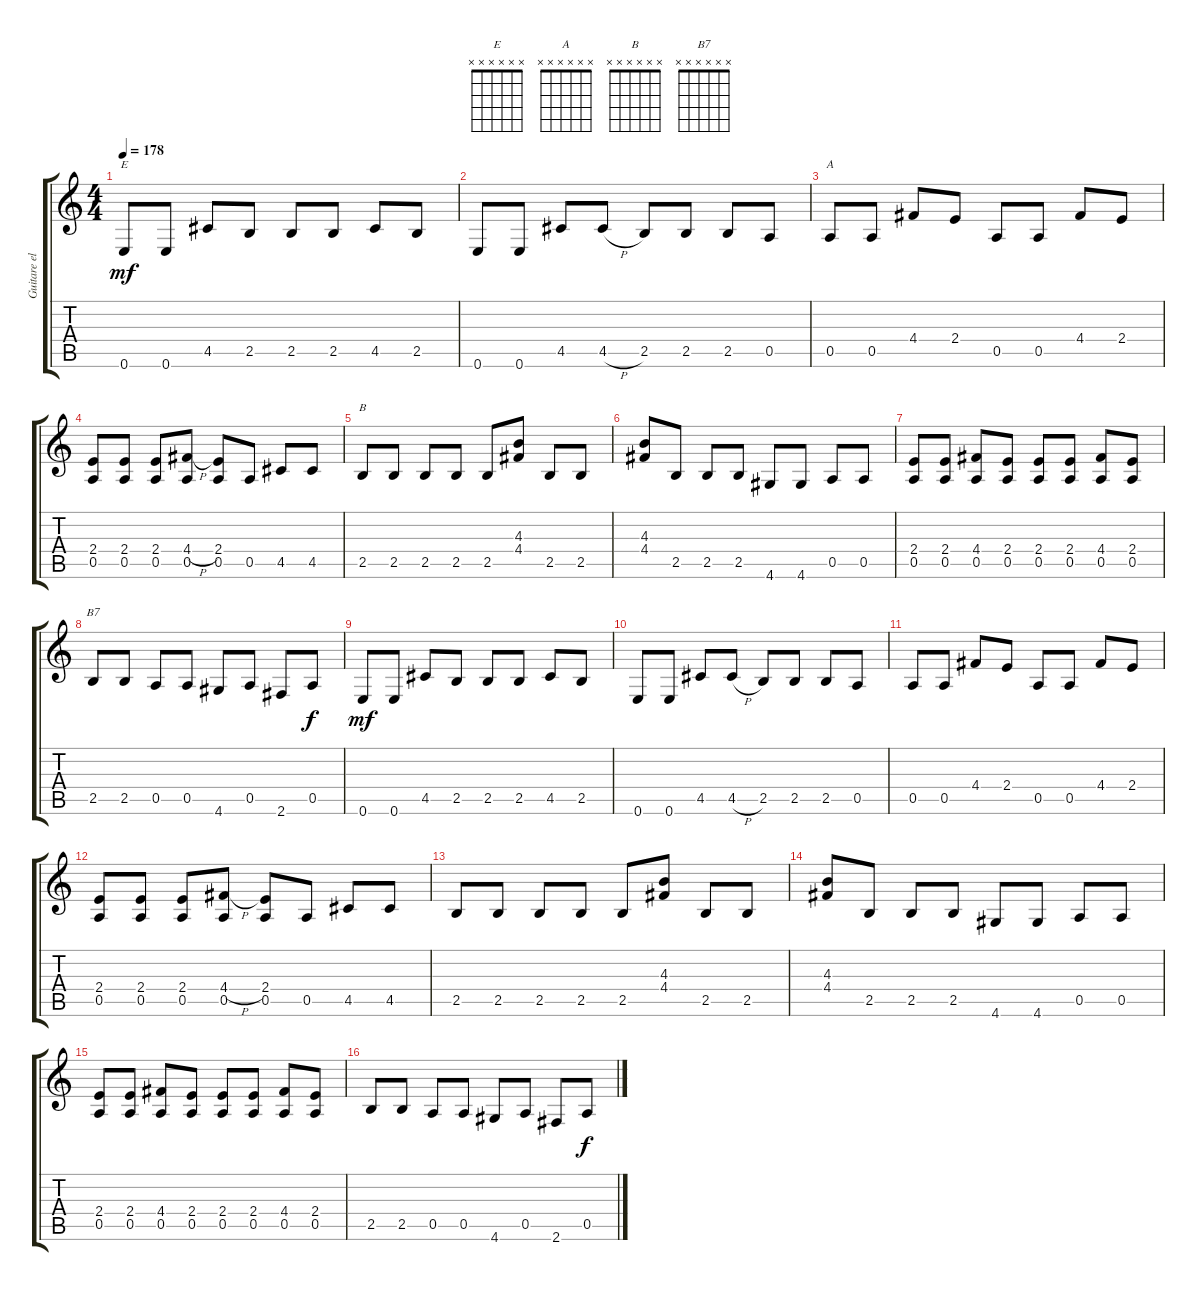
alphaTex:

\track ("Guitare electrique easy" "Guitare el") {instrument acousticguitarsteel}
\staff {score tabs}
\tuning (E4 B3 G3 D3 A2 E2) {hide}
\chord ("E" x x x x x x) {firstfret 0}
\chord ("A" x x x x x x) {firstfret 0}
\chord ("B" x x x x x x) {firstfret 0}
\chord ("B7" x x x x x x) {firstfret 0}
\ts (4 4)
\tempo 178
\clef g2
\ks c
0.6.8{ch "E" dy mf} 0.6.8 4.5.8 2.5.8 2.5.8 2.5.8 4.5.8 2.5.8 |
0.6.8 0.6.8 4.5.8 4.5{h}.8 2.5.8 2.5.8 2.5.8 0.5.8 |
0.5.8{ch "A"} 0.5.8 4.4.8 2.4.8 0.5.8 0.5.8 4.4.8 2.4.8 |
(2.4 0.5).8 (2.4 0.5).8 (2.4 0.5).8 (4.4{h} 0.5).8 (2.4 0.5).8 0.5.8 4.5.8 4.5.8 |
2.5.8{ch "B"} 2.5.8 2.5.8 2.5.8 2.5.8 (4.3 4.4).8 2.5.8 2.5.8 |
(4.3 4.4).8 2.5.8 2.5.8 2.5.8 4.6.8 4.6.8 0.5.8 0.5.8 |
(2.4 0.5).8 (2.4 0.5).8 (4.4 0.5).8 (2.4 0.5).8 (2.4 0.5).8 (2.4 0.5).8 (4.4 0.5).8 (2.4 0.5).8 |
2.5.8{ch "B7"} 2.5.8 0.5.8 0.5.8 4.6.8 0.5.8 2.6.8 0.5.8{dy f} |
0.6.8{dy mf} 0.6.8 4.5.8 2.5.8 2.5.8 2.5.8 4.5.8 2.5.8 |
0.6.8 0.6.8 4.5.8 4.5{h}.8 2.5.8 2.5.8 2.5.8 0.5.8 |
0.5.8 0.5.8 4.4.8 2.4.8 0.5.8 0.5.8 4.4.8 2.4.8 |
(2.4 0.5).8 (2.4 0.5).8 (2.4 0.5).8 (4.4{h} 0.5).8 (2.4 0.5).8 0.5.8 4.5.8 4.5.8 |
2.5.8 2.5.8 2.5.8 2.5.8 2.5.8 (4.3 4.4).8 2.5.8 2.5.8 |
(4.3 4.4).8 2.5.8 2.5.8 2.5.8 4.6.8 4.6.8 0.5.8 0.5.8 |
(2.4 0.5).8 (2.4 0.5).8 (4.4 0.5).8 (2.4 0.5).8 (2.4 0.5).8 (2.4 0.5).8 (4.4 0.5).8 (2.4 0.5).8 |
2.5.8 2.5.8 0.5.8 0.5.8 4.6.8 0.5.8 2.6.8 0.5.8{dy f}
